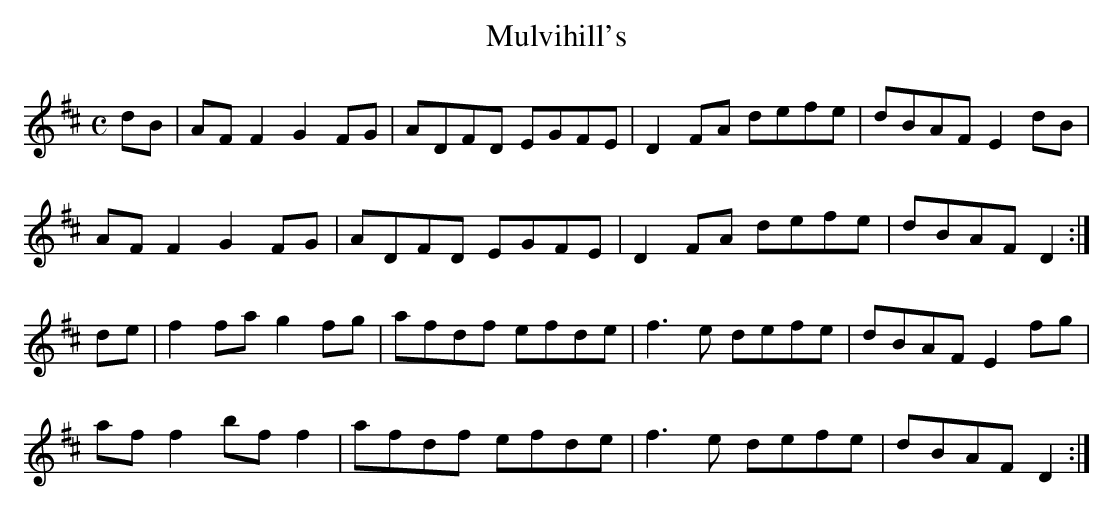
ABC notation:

X:1
T:Mulvihill's
M:C
L:1/8
K:D Major
dB|AFF2 G2FG|ADFD EGFE|D2FA defe|dBAF E2dB|!
AFF2 G2FG|ADFD EGFE|D2FA defe|dBAF D2:|!
de|f2fa g2fg|afdf efde|f3e defe|dBAF E2fg|!
aff2 bff2|afdf efde|f3e defe|dBAF D2:|!
